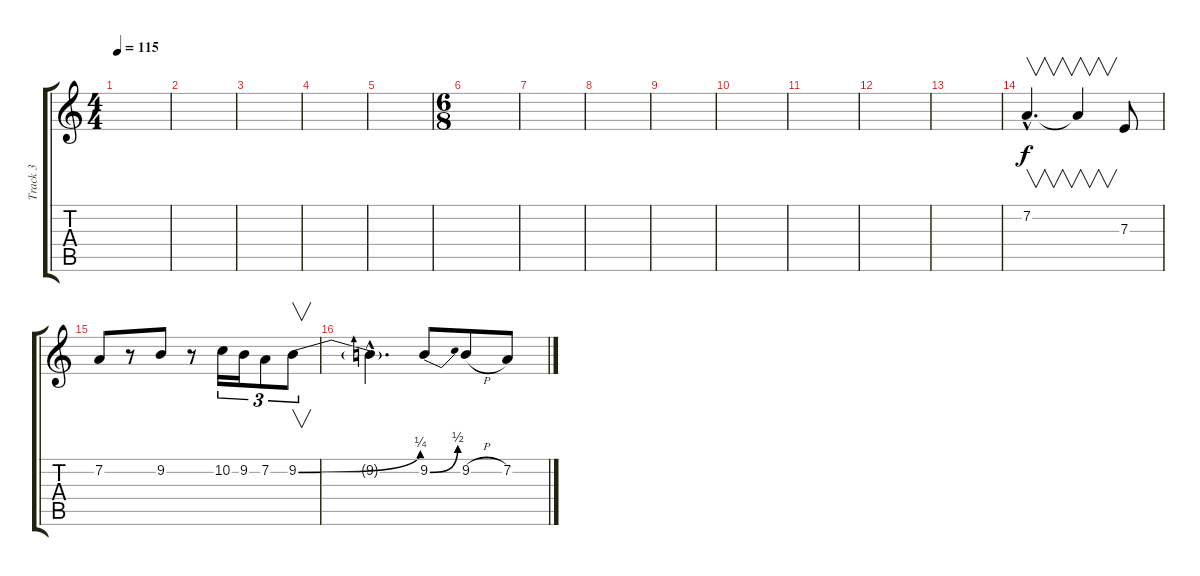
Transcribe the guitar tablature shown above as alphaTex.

\track ("Track 3" "Track 3") {instrument lead2sawtooth}
\staff {score tabs}
\tuning (D4 D4 A3 D3 A2 D2) {hide}
\ts (4 4)
\tempo 115
\clef g2
\ks c
|
|
|
|
|
\ts (6 8)
|
|
|
|
|
|
|
|
7.2{hac}.4{v d} 7.2{t}.4{v} 7.3.8 |
7.2.8 r.8 9.2.8 r.8 10.2.16{tu (3 2)} 9.2.16{tu (3 2)} 7.2.8{tu (3 2)} 9.2{be (bend 0 0 60 1)}.8{v tu (3 2)} |
9.2{hac t}.4{d} 9.2{be (bend 0 0 60 2)}.8 9.2{h}.8 7.2.8
